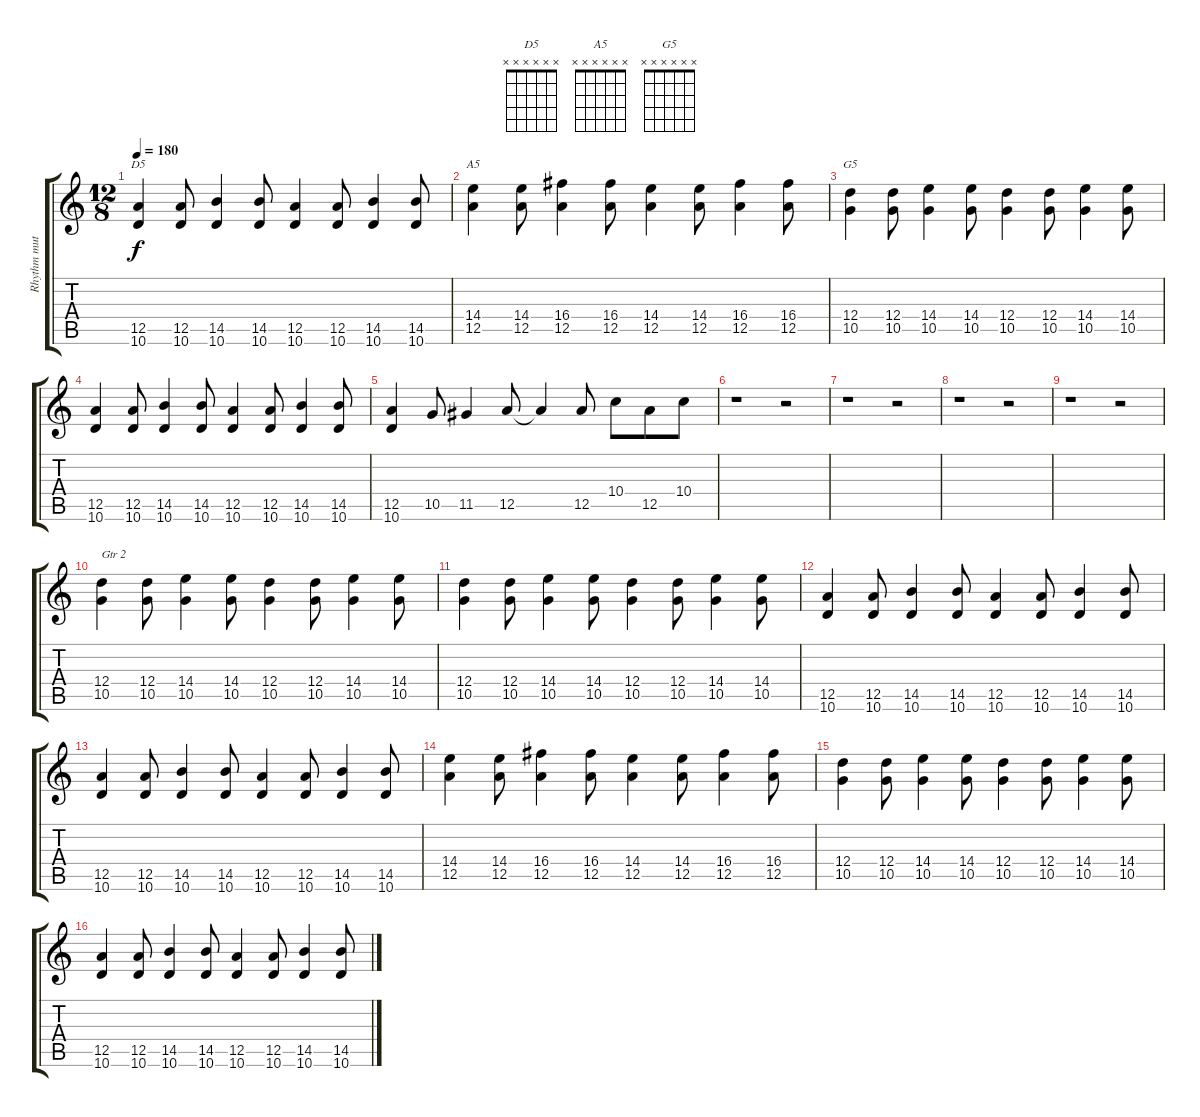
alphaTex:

\track ("Rhythm mute" "Rhythm mut") {instrument electricguitarmuted}
\staff {score tabs}
\tuning (E4 B3 G3 D3 A2 E2) {hide}
\chord ("D5" x x x x x x)
\chord ("A5" x x x x x x)
\chord ("G5" x x x x x x)
\ts (12 8)
\tempo 180
\clef g2
\ks c
(12.5 10.6).4{ch "D5" dy f} (12.5 10.6).8 (14.5 10.6).4 (14.5 10.6).8 (12.5 10.6).4 (12.5 10.6).8 (14.5 10.6).4 (14.5 10.6).8 |
(14.4 12.5).4{ch "A5"} (14.4 12.5).8 (16.4 12.5).4 (16.4 12.5).8 (14.4 12.5).4 (14.4 12.5).8 (16.4 12.5).4 (16.4 12.5).8 |
(12.4 10.5).4{ch "G5"} (12.4 10.5).8 (14.4 10.5).4 (14.4 10.5).8 (12.4 10.5).4 (12.4 10.5).8 (14.4 10.5).4 (14.4 10.5).8 |
(12.5 10.6).4 (12.5 10.6).8 (14.5 10.6).4 (14.5 10.6).8 (12.5 10.6).4 (12.5 10.6).8 (14.5 10.6).4 (14.5 10.6).8 |
(12.5 10.6).4 10.5.8 11.5.4 12.5.8 12.5{t}.4 12.5.8 10.4.8 12.5.8 10.4.8 |
r.1 r.2 |
r.1 r.2 |
r.1 r.2 |
r.1 r.2 |
(12.4 10.5).4{txt "Gtr 2"} (12.4 10.5).8 (14.4 10.5).4 (14.4 10.5).8 (12.4 10.5).4 (12.4 10.5).8 (14.4 10.5).4 (14.4 10.5).8 |
(12.4 10.5).4 (12.4 10.5).8 (14.4 10.5).4 (14.4 10.5).8 (12.4 10.5).4 (12.4 10.5).8 (14.4 10.5).4 (14.4 10.5).8 |
(12.5 10.6).4 (12.5 10.6).8 (14.5 10.6).4 (14.5 10.6).8 (12.5 10.6).4 (12.5 10.6).8 (14.5 10.6).4 (14.5 10.6).8 |
(12.5 10.6).4 (12.5 10.6).8 (14.5 10.6).4 (14.5 10.6).8 (12.5 10.6).4 (12.5 10.6).8 (14.5 10.6).4 (14.5 10.6).8 |
(14.4 12.5).4 (14.4 12.5).8 (16.4 12.5).4 (16.4 12.5).8 (14.4 12.5).4 (14.4 12.5).8 (16.4 12.5).4 (16.4 12.5).8 |
(12.4 10.5).4 (12.4 10.5).8 (14.4 10.5).4 (14.4 10.5).8 (12.4 10.5).4 (12.4 10.5).8 (14.4 10.5).4 (14.4 10.5).8 |
(12.5 10.6).4 (12.5 10.6).8 (14.5 10.6).4 (14.5 10.6).8 (12.5 10.6).4 (12.5 10.6).8 (14.5 10.6).4 (14.5 10.6).8
